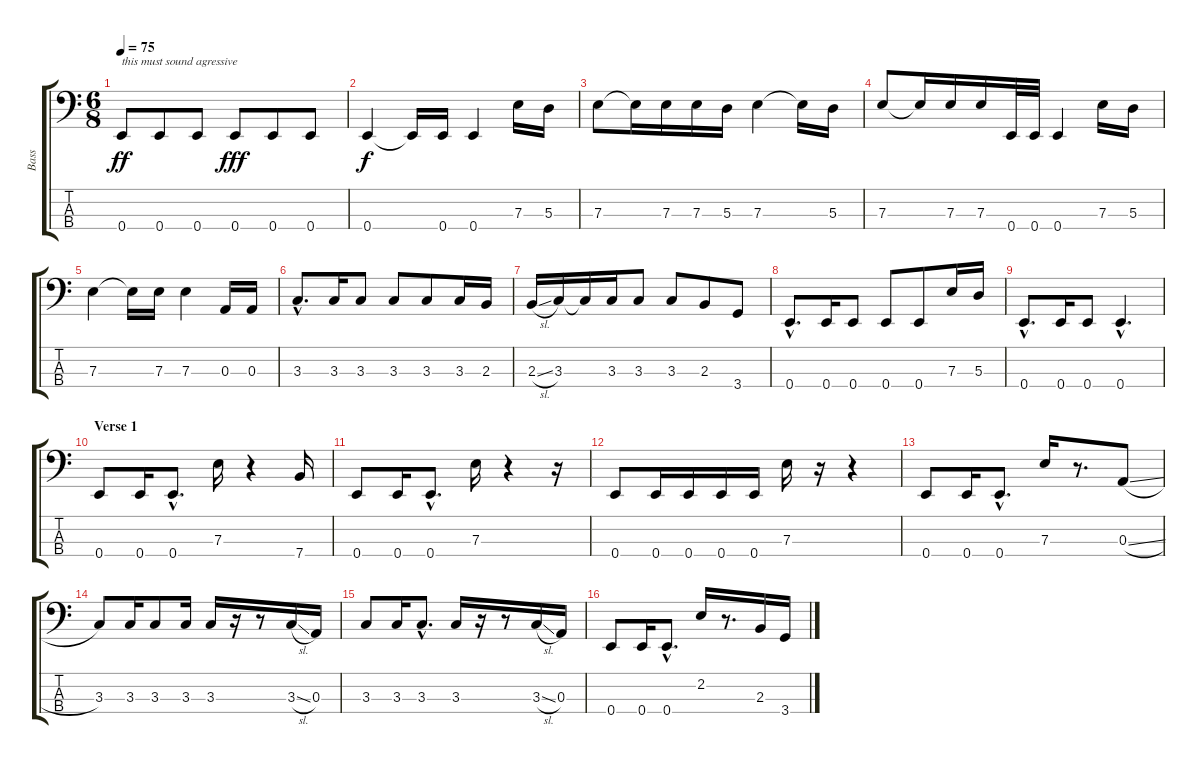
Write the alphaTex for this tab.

\track ("Bass" "Bass") {instrument electricbasspick}
\staff {score tabs}
\tuning (G2 D2 A1 E1) {hide}
\ts (6 8)
\tempo 75
\clef f4
\ks c
0.4.8{txt "this must sound agressive" dy ff} 0.4.8 0.4.8 0.4.8{dy fff} 0.4.8 0.4.8 |
0.4.4{dy f} 0.4{t}.16 0.4.16 0.4.4 7.3.16 5.3.16 |
7.3.8 7.3{t}.16 7.3.16 7.3.16 5.3.16 7.3.4 7.3{t}.16 5.3.16 |
7.3.8 7.3{t}.16 7.3.16 7.3.16 0.4.32 0.4.32 0.4.4 7.3.16 5.3.16 |
7.3.4 7.3{t}.16 7.3.16 7.3.4 0.3.16 0.3.16 |
3.3{hac}.8{d} 3.3.16 3.3.8 3.3.8 3.3.8 3.3.16 2.3.16 |
2.3{sl}.16 3.3.16 3.3{t}.16 3.3.16 3.3.8 3.3.8 2.3.8 3.4.8 |
0.4{hac}.8{d} 0.4.16 0.4.8 0.4.8 0.4.8 7.3.16 5.3.16 |
0.4{hac}.8{d} 0.4.16 0.4.8 0.4{hac}.4{d} |
\section ("" "Verse 1")
0.4.8 0.4.16 0.4{hac}.8{d} 7.3.16 r.4 7.4.16 |
0.4.8 0.4.16 0.4{hac}.8{d} 7.3.16 r.4 r.16 |
0.4.8 0.4.16 0.4.16 0.4.16 0.4.16 7.3.16 r.16 r.4 |
0.4.8 0.4.16 0.4{hac}.8{d} 7.3.16 r.8{d} 0.3{sl}.8 |
3.3.8 3.3.16 3.3.8 3.3.16 3.3.16 r.16 r.8 3.3{sl}.16 0.3.16 |
3.3.8 3.3.16 3.3{hac}.8{d} 3.3.16 r.16 r.8 3.3{sl}.16 0.3.16 |
0.4.8 0.4.16 0.4{hac}.8{d} 2.2.16 r.8{d} 2.3.16 3.4.16
